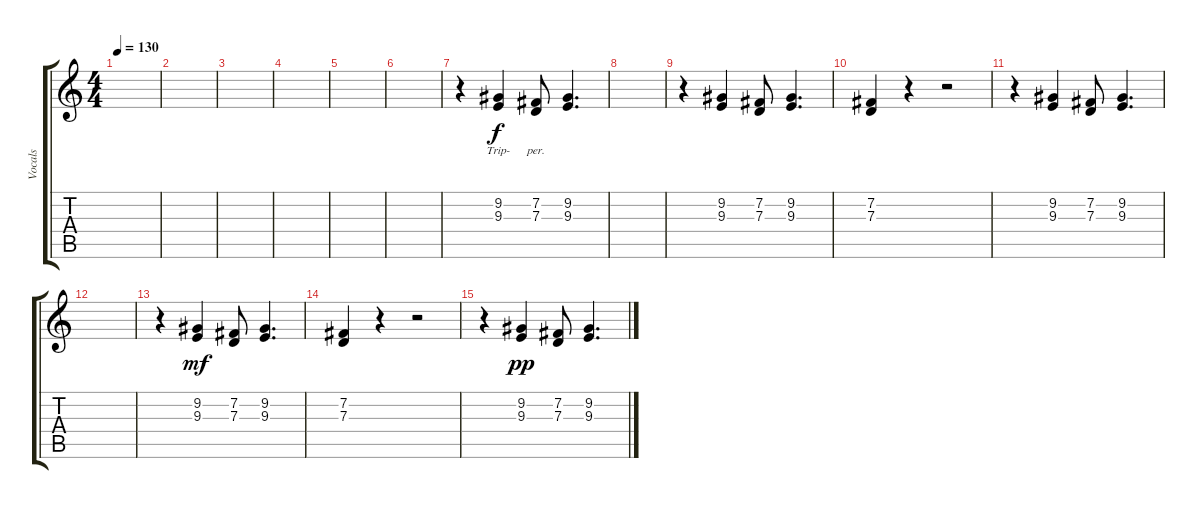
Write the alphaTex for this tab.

\track ("Vocals" "Vocals") {solo instrument voiceoohs}
\staff {score tabs}
\tuning (E4 B3 G3 D3 A2 E2) {hide}
\ts (4 4)
\tempo 130
\clef g2
\ks c
|
|
|
|
|
|
r.4 (9.2 9.3).4{lyrics (0 "Trip-") lyrics (1 "") lyrics (2 "") lyrics (3 "") lyrics (4 "")} (7.2 7.3).8{lyrics (0 "per.") lyrics (1 "") lyrics (2 "") lyrics (3 "") lyrics (4 "")} (9.2 9.3).4{d} |
|
r.4 (9.2 9.3).4 (7.2 7.3).8 (9.2 9.3).4{d} |
(7.2 7.3).4 r.4 r.2 |
r.4 (9.2 9.3).4 (7.2 7.3).8 (9.2 9.3).4{d} |
|
r.4 (9.2 9.3).4{dy mf} (7.2 7.3).8 (9.2 9.3).4{d} |
(7.2 7.3).4 r.4 r.2 |
r.4 (9.2 9.3).4{dy pp} (7.2 7.3).8 (9.2 9.3).4{d}
